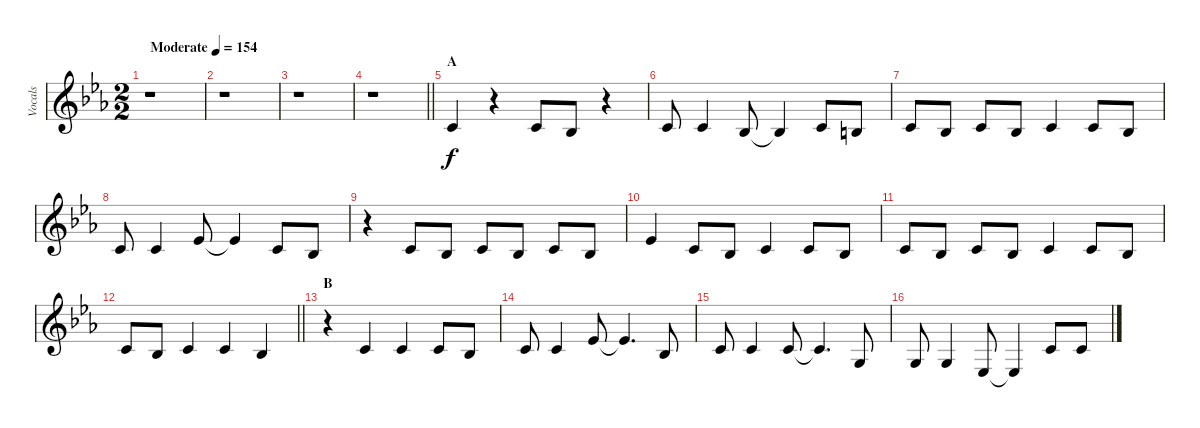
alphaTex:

\track ("Vocals" "Vocals") {instrument clarinet}
\staff {score}
\tuning (E4 B3 G3 D3 A2 E2) {hide}
\ts (2 2)
\tempo (154 "Moderate")
\clef g2
\ks eb
r.1{dy f instrument clarinet} |
r.1 |
r.1 |
\barLineRight lightlight
r.1 |
\section ("" "A")
1.2.4 r.4 1.2.8 3.3.8 r.4 |
1.2.8 1.2.4 3.3.8 3.3{t}.4 1.2.8 0.2.8 |
1.2.8 3.3.8 1.2.8 3.3.8 1.2.4 1.2.8 3.3.8 |
1.2.8 1.2.4 4.2.8 4.2{t}.4 1.2.8 3.3.8 |
r.4 1.2.8 3.3.8 1.2.8 3.3.8 1.2.8 3.3.8 |
4.2.4 1.2.8 3.3.8 1.2.4 1.2.8 3.3.8 |
1.2.8 3.3.8 1.2.8 3.3.8 1.2.4 1.2.8 3.3.8 |
\barLineRight lightlight
1.2.8 3.3.8 1.2.4 1.2.4 3.3.4 |
\section ("" "B")
r.4 1.2.4 1.2.4 1.2.8 3.3.8 |
1.2.8 1.2.4 4.2.8 4.2{t}.4{d} 3.3.8 |
1.2.8 1.2.4 1.2.8 1.2{t}.4{d} 0.3.8 |
0.3.8 0.3.4 1.4.8 1.4{t}.4 1.2.8 1.2.8
